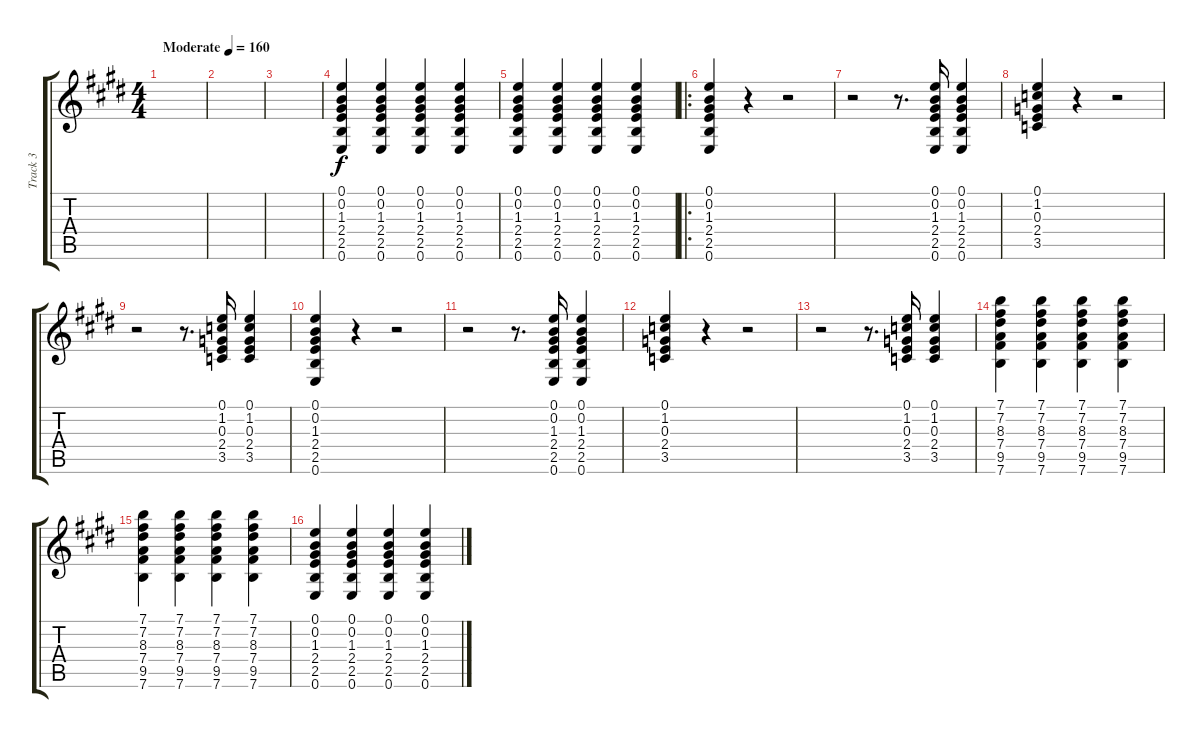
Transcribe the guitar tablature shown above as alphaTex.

\track ("Track 3" "Track 3") {instrument acousticguitarsteel}
\staff {score tabs}
\tuning (E4 B3 G3 D3 A2 E2) {hide}
\ts (4 4)
\tempo (160 "Moderate")
\clef g2
\ks e
|
|
|
(0.1 0.2 1.3 2.4 2.5 0.6).4 (0.1 0.2 1.3 2.4 2.5 0.6).4 (0.1 0.2 1.3 2.4 2.5 0.6).4 (0.1 0.2 1.3 2.4 2.5 0.6).4 |
(0.1 0.2 1.3 2.4 2.5 0.6).4 (0.1 0.2 1.3 2.4 2.5 0.6).4 (0.1 0.2 1.3 2.4 2.5 0.6).4 (0.1 0.2 1.3 2.4 2.5 0.6).4 |
\ro
(0.1 0.2 1.3 2.4 2.5 0.6).4 r.4 r.2 |
r.2 r.8{d} (0.1 0.2 1.3 2.4 2.5 0.6).16 (0.1 0.2 1.3 2.4 2.5 0.6).4 |
(0.1 1.2 0.3 2.4 3.5).4 r.4 r.2 |
r.2 r.8{d} (0.1 1.2 0.3 2.4 3.5).16 (0.1 1.2 0.3 2.4 3.5).4 |
(0.1 0.2 1.3 2.4 2.5 0.6).4 r.4 r.2 |
r.2 r.8{d} (0.1 0.2 1.3 2.4 2.5 0.6).16 (0.1 0.2 1.3 2.4 2.5 0.6).4 |
(0.1 1.2 0.3 2.4 3.5).4 r.4 r.2 |
r.2 r.8{d} (0.1 1.2 0.3 2.4 3.5).16 (0.1 1.2 0.3 2.4 3.5).4 |
(7.1 7.2 8.3 7.4 9.5 7.6).4 (7.1 7.2 8.3 7.4 9.5 7.6).4 (7.1 7.2 8.3 7.4 9.5 7.6).4 (7.1 7.2 8.3 7.4 9.5 7.6).4 |
(7.1 7.2 8.3 7.4 9.5 7.6).4 (7.1 7.2 8.3 7.4 9.5 7.6).4 (7.1 7.2 8.3 7.4 9.5 7.6).4 (7.1 7.2 8.3 7.4 9.5 7.6).4 |
(0.1 0.2 1.3 2.4 2.5 0.6).4 (0.1 0.2 1.3 2.4 2.5 0.6).4 (0.1 0.2 1.3 2.4 2.5 0.6).4 (0.1 0.2 1.3 2.4 2.5 0.6).4
